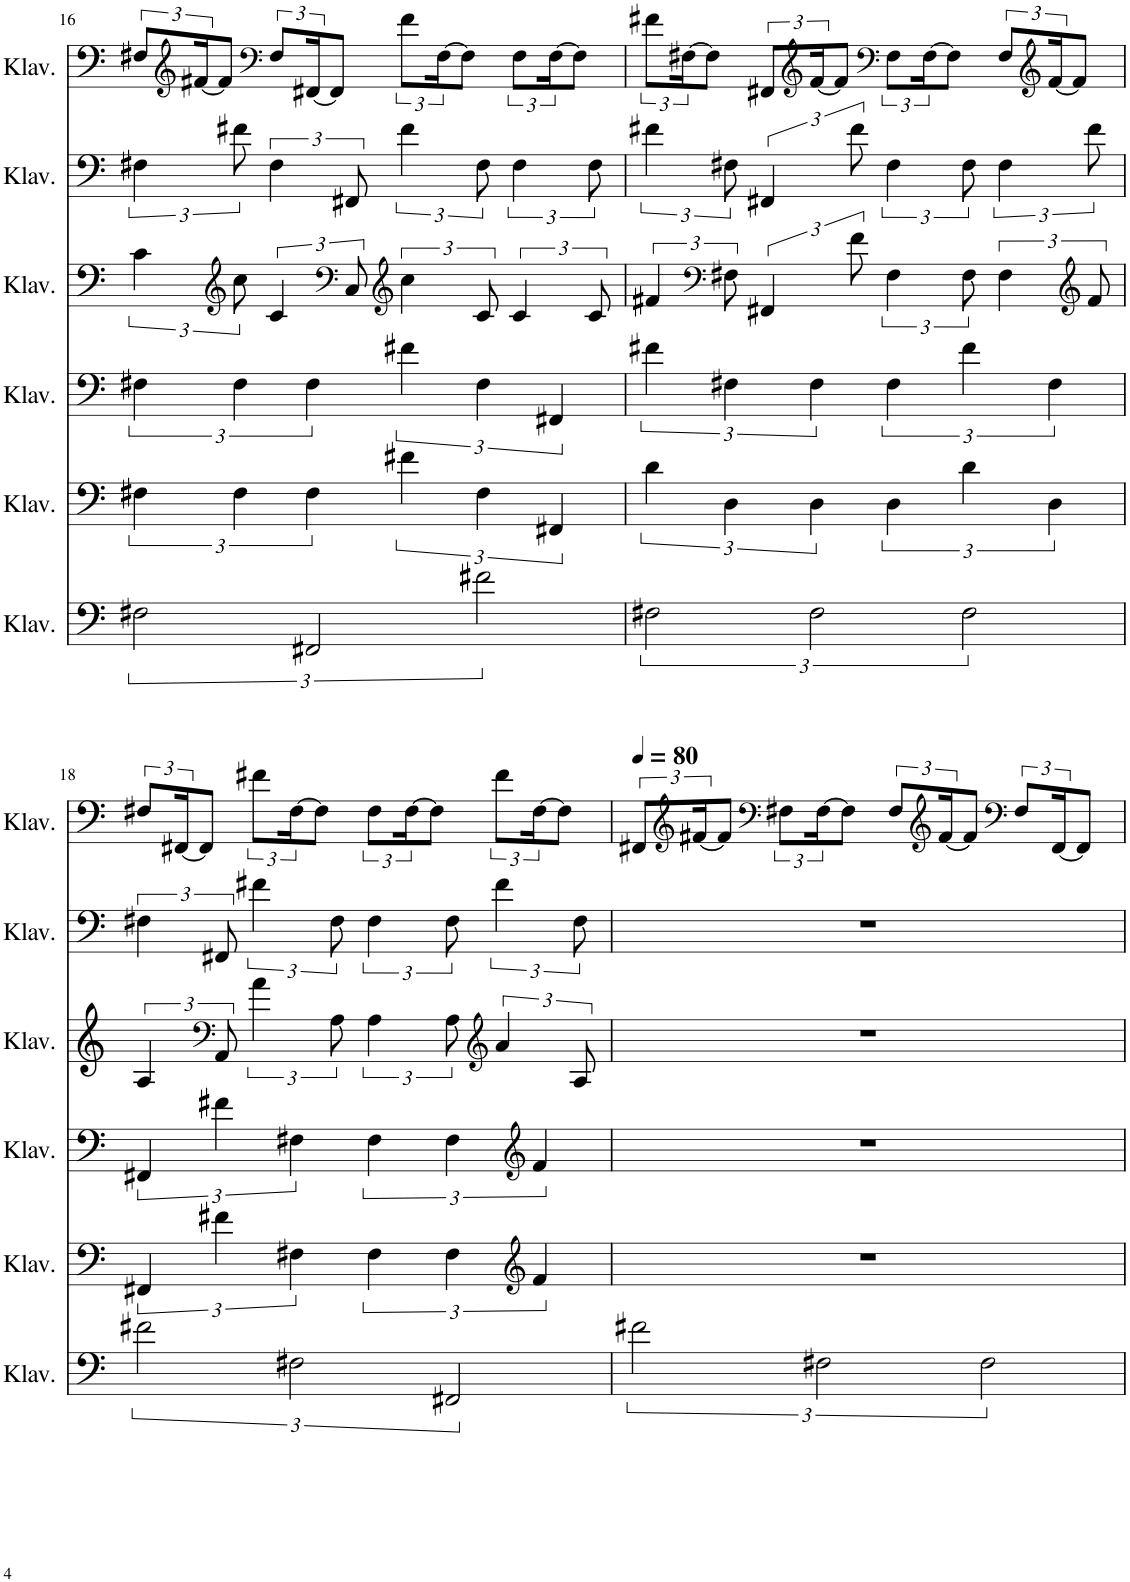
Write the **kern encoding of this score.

**kern	**kern	**kern	**kern	**kern	**kern
*part6	*part5	*part4	*part3	*part2	*part1
*staff6	*staff5	*staff4	*staff3	*staff2	*staff1
*I"Klavier	*I"Klavier	*I"Klavier	*I"Klavier	*I"Klavier	*I"Klavier
*I'Klav.	*I'Klav.	*I'Klav.	*I'Klav.	*I'Klav.	*I'Klav.
!!LO:PB:g=z
*clefG2	*clefF4	*clefF4	*clefF4	*clefF4	*clefF4
*k[]	*k[]	*k[]	*k[]	*k[]	*k[]
*M4/4	*M4/4	*M4/4	*M4/4	*M4/4	*M4/4
=16	=16	=16	=16	=16	=16
3F#X\	6F#X\	6F#X\	6c\	6F#X\	12F#X/L
*	*	*	*	*	*clefG2
.	.	.	.	.	[24f#X/K
.	.	.	.	.	8f#/J]
*	*	*	*clefG2	*	*
.	6F#\	6F#\	12cc\	12f#X\	.
*	*	*	*	*	*clefF4
.	.	.	6c/	6F#\	12F#/L
3FF#X/	6F#\	6F#\	.	.	[24FF#X/K
.	.	.	.	.	8FF#/J]
*	*	*	*clefF4	*	*
.	.	.	12C/	12FF#X/	.
*	*	*	*clefG2	*	*
.	6f#X\	6f#X\	6cc\	6f#\	12f#\L
.	.	.	.	.	[24F#\K
.	.	.	.	.	8F#\J]
3f#X\	6F#\	6F#\	12c/	12F#\	.
.	.	.	6c/	6F#\	12F#\L
.	6FF#X/	6FF#X/	.	.	[24F#\K
.	.	.	.	.	8F#\J]
.	.	.	12c/	12F#\	.
=17	=17	=17	=17	=17	=17
3F#X\	6d\	6f#X\	6f#X/	6f#X\	12f#X\L
.	.	.	.	.	[24F#X\K
.	.	.	.	.	8F#\J]
*	*	*	*clefF4	*	*
.	6D\	6F#X\	12F#X\	12F#X\	.
.	.	.	6FF#X/	6FF#X/	12FF#X/L
*	*	*	*	*	*clefG2
3F#\	6D\	6F#\	.	.	[24f#/K
.	.	.	.	.	8f#/J]
.	.	.	12f#\	12f#\	.
*	*	*	*	*	*clefF4
.	6D\	6F#\	6F#\	6F#\	12F#\L
.	.	.	.	.	[24F#\K
.	.	.	.	.	8F#\J]
3F#\	6d\	6f#\	12F#\	12F#\	.
.	.	.	6F#\	6F#\	12F#/L
*	*	*	*	*	*clefG2
.	6D\	6F#\	.	.	[24f#/K
.	.	.	.	.	8f#/J]
*	*	*	*clefG2	*	*
.	.	.	12f#/	12f#\	.
!!LO:LB:g=z
=18	=18	=18	=18	=18	=18
3f#X\	6FF#X/	6FF#X/	6A/	6F#X\	12F#X/L
.	.	.	.	.	[24FF#X/K
.	.	.	.	.	8FF#/J]
*	*	*	*clefF4	*	*
.	6f#X\	6f#X\	12AA/	12FF#X/	.
.	.	.	6a\	6f#X\	12f#X\L
3F#X\	6F#X\	6F#X\	.	.	[24F#\K
.	.	.	.	.	8F#\J]
.	.	.	12A\	12F#\	.
.	6F#\	6F#\	6A\	6F#\	12F#\L
.	.	.	.	.	[24F#\K
.	.	.	.	.	8F#\J]
3FF#X/	6F#\	6F#\	12A\	12F#\	.
*	*	*	*clefG2	*	*
.	.	.	6a/	6f#\	12f#\L
*	*clefG2	*clefG2	*	*	*
.	6f#/	6f#/	.	.	[24F#\K
.	.	.	.	.	8F#\J]
.	.	.	12A/	12F#\	.
=19	=19	=19	=19	=19	=19
*	*	*	*	*	*MM80
3f#X\	1r	1r	1r	1r	12FF#X/L
*	*	*	*	*	*clefG2
.	.	.	.	.	[24f#X/K
.	.	.	.	.	8f#/J]
*	*	*	*	*	*clefF4
.	.	.	.	.	12F#X\L
3F#X\	.	.	.	.	[24F#\K
.	.	.	.	.	8F#\J]
.	.	.	.	.	12F#/L
*	*	*	*	*	*clefG2
.	.	.	.	.	[24f#/K
.	.	.	.	.	8f#/J]
3F#\	.	.	.	.	.
*	*	*	*	*	*clefF4
.	.	.	.	.	12F#/L
.	.	.	.	.	[24FF#/K
.	.	.	.	.	8FF#/J]
=	=	=	=	=	=
*-	*-	*-	*-	*-	*-
